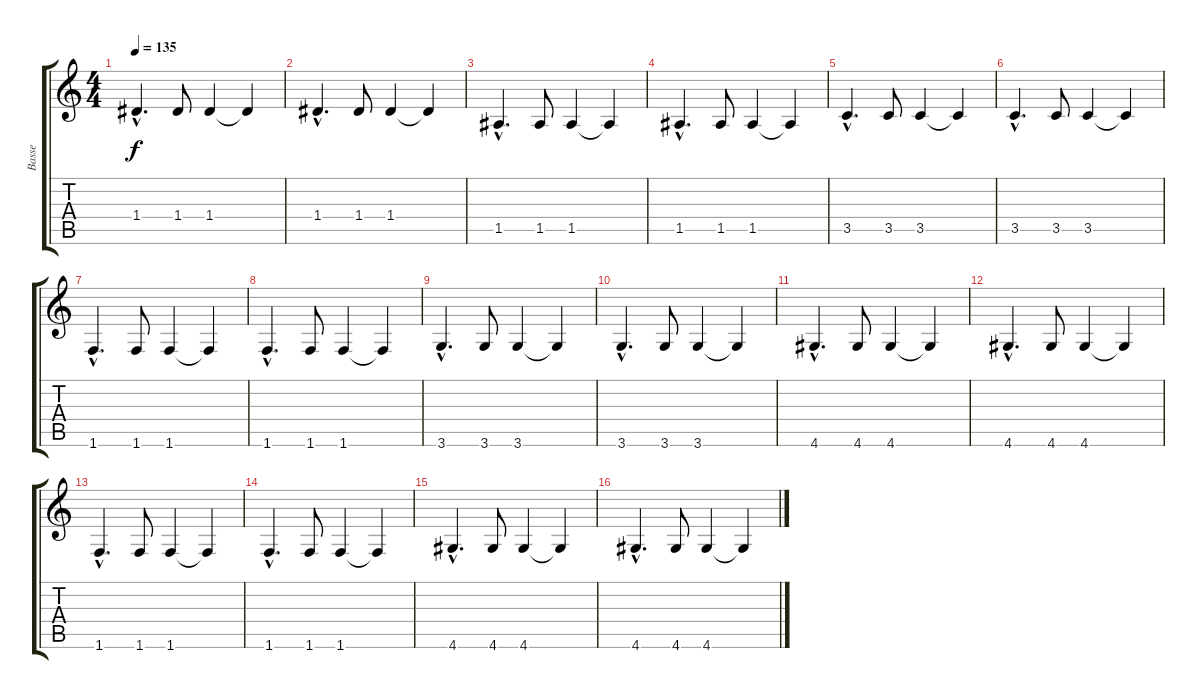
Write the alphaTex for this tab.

\track ("Basse" "Basse") {instrument acousticguitarnylon}
\staff {score tabs}
\tuning (E4 B3 G3 D3 A2 E2) {hide}
\ts (4 4)
\tempo 135
\clef g2
\ks c
1.4{hac}.4{d dy f} 1.4.8 1.4.4 1.4{t}.4 |
1.4{hac}.4{d} 1.4.8 1.4.4 1.4{t}.4 |
1.5{hac}.4{d} 1.5.8 1.5.4 1.5{t}.4 |
1.5{hac}.4{d} 1.5.8 1.5.4 1.5{t}.4 |
3.5{hac}.4{d} 3.5.8 3.5.4 3.5{t}.4 |
3.5{hac}.4{d} 3.5.8 3.5.4 3.5{t}.4 |
1.6{hac}.4{d} 1.6.8 1.6.4 1.6{t}.4 |
1.6{hac}.4{d} 1.6.8 1.6.4 1.6{t}.4 |
3.6{hac}.4{d} 3.6.8 3.6.4 3.6{t}.4 |
3.6{hac}.4{d} 3.6.8 3.6.4 3.6{t}.4 |
4.6{hac}.4{d} 4.6.8 4.6.4 4.6{t}.4 |
4.6{hac}.4{d} 4.6.8 4.6.4 4.6{t}.4 |
1.6{hac}.4{d} 1.6.8 1.6.4 1.6{t}.4 |
1.6{hac}.4{d} 1.6.8 1.6.4 1.6{t}.4 |
4.6{hac}.4{d} 4.6.8 4.6.4 4.6{t}.4 |
4.6{hac}.4{d} 4.6.8 4.6.4 4.6{t}.4
